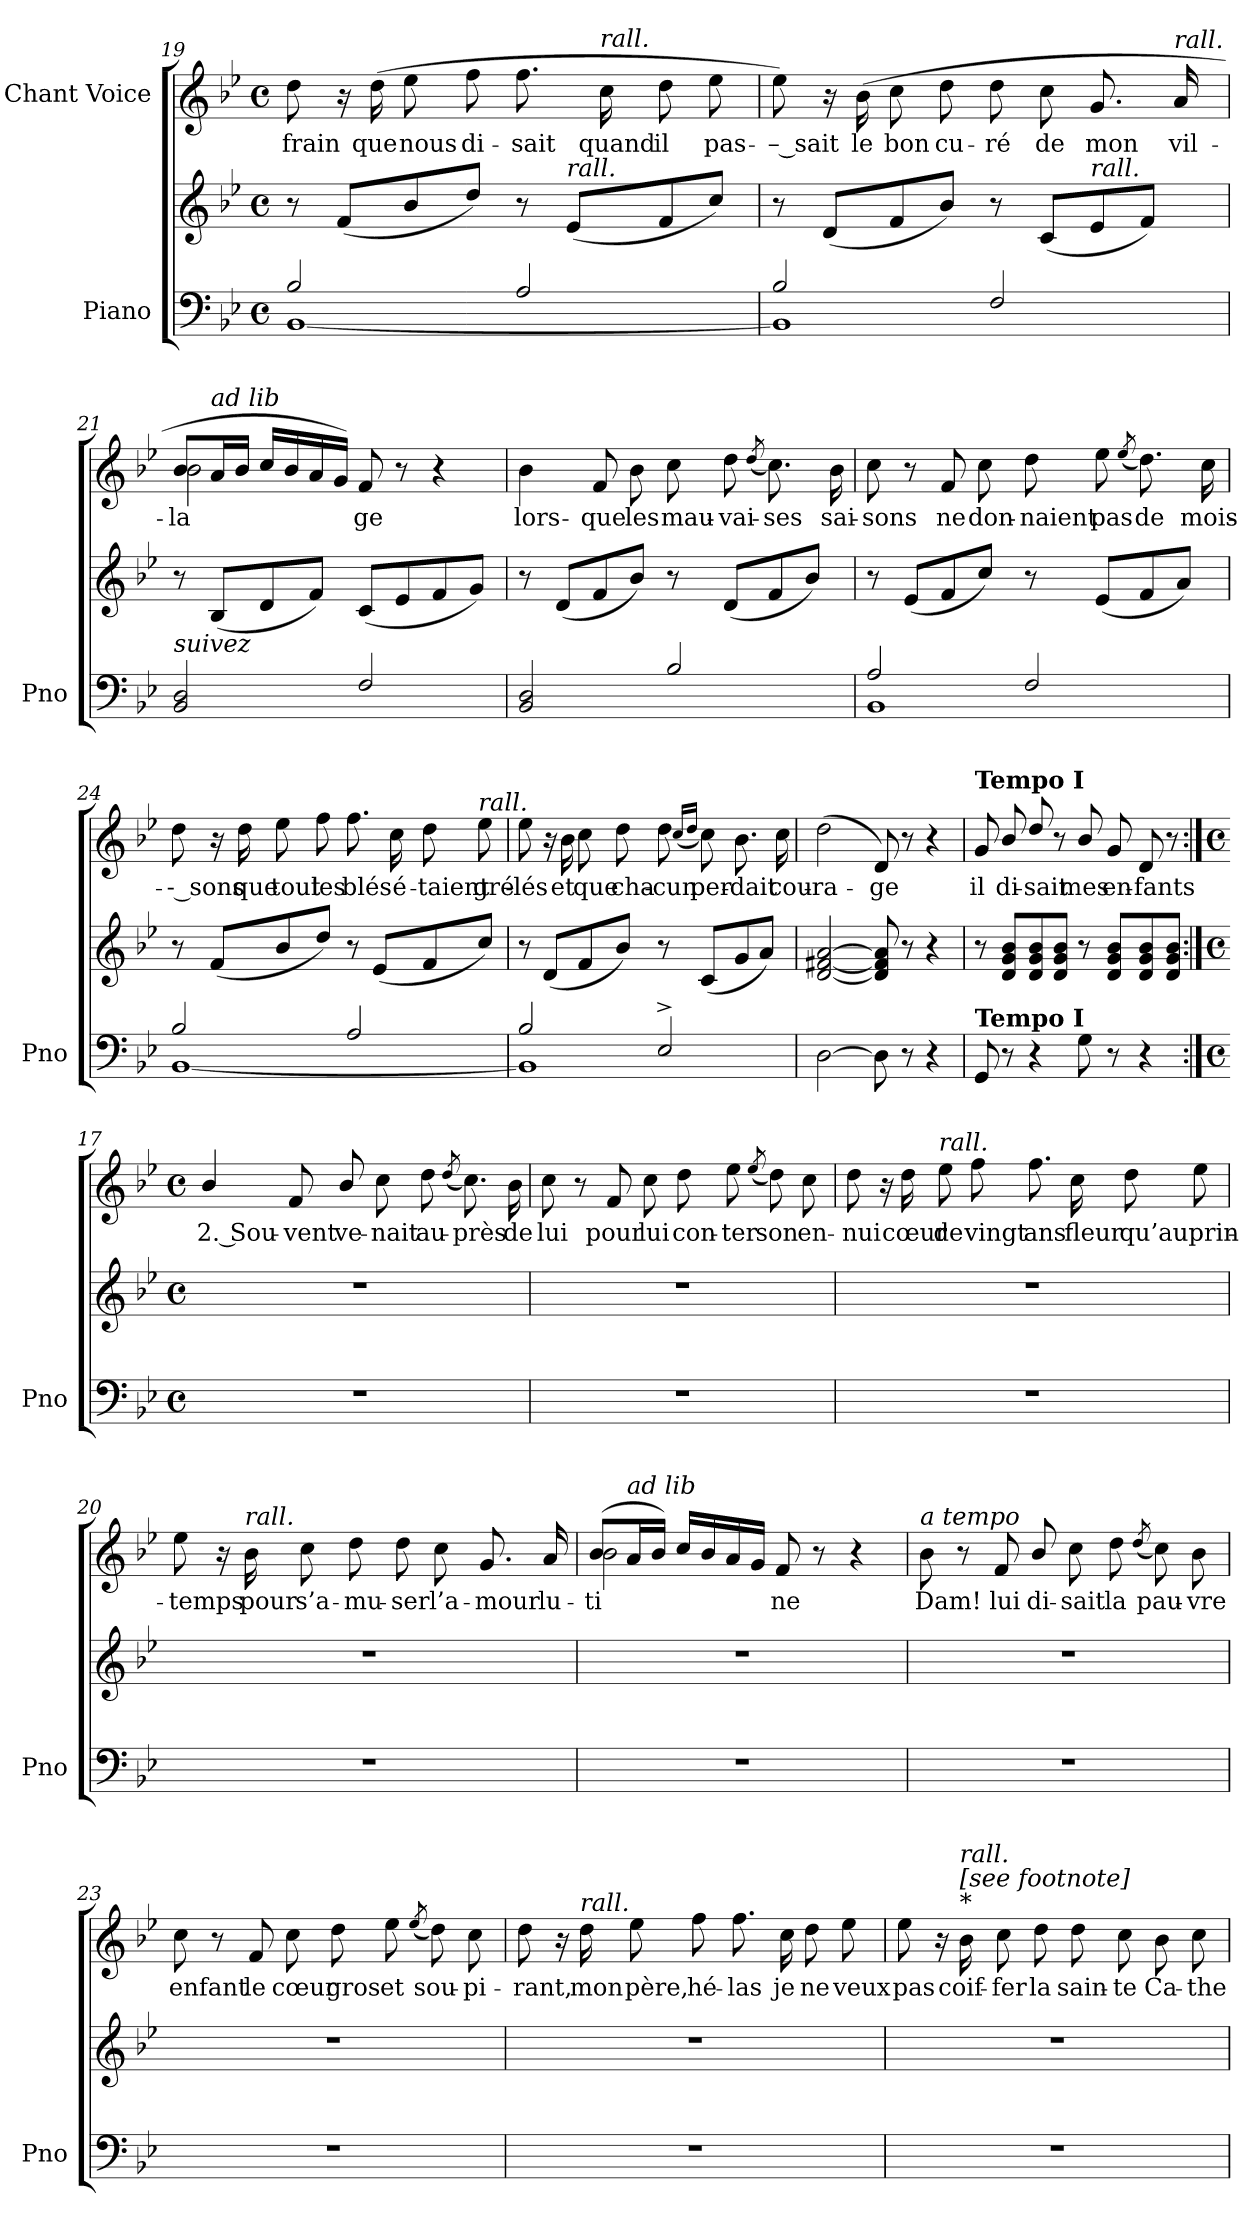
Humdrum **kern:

**kern	**kern	**kern	**text
*part2	*part2	*part1	*part1
*staff3	*staff2	*staff1	*staff1
*I"Piano	*	*I"Chant Voice	*
*I'Pno	*	*	*
*clefF4	*clefG2	*clefG2	*
*k[b-e-]	*k[b-e-]	*k[b-e-]	*
*M4/4	*M4/4	*M4/4	*
*met(c)	*met(c)	*met(c)	*
=19	=19	=19	=19
*^	*	*	*
2B-/	[1BB-	8r	8dd\	-frain
.	.	(8f/L	16r	.
.	.	.	(16dd\	que
.	.	8b-/	8ee-\	nous
.	.	8dd/J)	8ff\	di-
2A/	.	8r	8.ff\	-sait
!	!	!LO:TX:i:t=rall.	!	!
.	.	(8e-/L	.	.
!	!	!	!LO:TX:i:t=rall.	!
.	.	.	16cc\	quand
.	.	8f/	8dd\	il
.	.	8cc/J)	8ee-\	pas-
=20	=20	=20	=20	=20
2B-/	1BB-]	8r	8ee-\)	-– sait
.	.	(8d/L	16r	.
.	.	.	(16b-\	le
.	.	8f/	8cc\	bon
.	.	8b-/J)	8dd\	cu-
2F/	.	8r	8dd\	-ré
.	.	(8c/L	8cc\	de
!	!	!LO:TX:i:t=rall.	!	!
.	.	8e-/	8.g/	mon
.	.	8f/J)	.	.
!	!	!	!LO:TX:i:t=rall.	!
.	.	.	16a/	vil-
*v	*v	*	*	*
=21	=21	=21	=21
*	*	*^	*
!LO:TX:i:t=suivez	!	!	!	!
2BB-/ 2D/	8r	8b-/L	2b-\	-la
!	!	!LO:TX:i:t=ad lib	!	!
.	(8B-/L	16a/L	.	.
.	.	16b-/JJ	.	.
.	8d/	16cc/LL	.	.
.	.	16b-/	.	.
.	8f/J)	16a/	.	.
.	.	16g/JJ)	.	.
2F/	(8c/L	8f/	2ryy	ge
.	8e-/	8r	.	.
.	8f/	4r	.	.
.	8g/J)	.	.	.
*	*	*v	*v	*
=22	=22	=22	=22
2BB-/ 2D/	8r	4b-\	lors-
.	(8d/L	.	.
.	8f/	8f/	-que
.	8b-/J)	8b-\	les
2B-/	8r	8cc\	mau-
.	(8d/L	8dd\	-vai-
.	.	(8qdd/	.
.	8f/	8.cc\)	-ses
.	8b-/J)	.	.
.	.	16b-\	sai-
=23	=23	=23	=23
*^	*	*	*
2A/	1BB-	8r	8cc\	-sons
.	.	(8e-/L	8r	.
.	.	8f/	8f/	ne
.	.	8cc/J)	8cc\	don-
2F/	.	8r	8dd\	-naient
.	.	(8e-/L	8ee-\	pas
.	.	.	(8qee-/	.
.	.	8f/	8.dd\)	de
.	.	8a/J)	.	.
.	.	.	16cc\	mois-
=24	=24	=24	=24	=24
2B-/	[1BB-	8r	8dd\	-- sons
.	.	(8f/L	16r	.
.	.	.	16dd\	que
.	.	8b-/	8ee-\	tout
.	.	8dd/J)	8ff\	les
2A/	.	8r	8.ff\	blés
.	.	(8e-/L	.	.
.	.	.	16cc\	é-
.	.	8f/	8dd\	-taient
!	!	!	!LO:TX:i:t=rall.	!
.	.	8cc/J)	8ee-\	gré-
=25	=25	=25	=25	=25
2B-/	1BB-]	8r	8ee-\	-lés
.	.	(8d/L	16r	.
.	.	.	16b-\	et
.	.	8f/	8cc\	que
.	.	8b-/J)	8dd\	cha-
2E-^/	.	8r	8dd\	-cun
.	.	.	(16qcc/LL	.
.	.	.	16qdd/JJ	.
.	.	(8c/L	8cc\)	per-
.	.	8g/	8.b-\	-dait
.	.	8a/J)	.	.
.	.	.	16cc\	cou-
*v	*v	*	*	*
=26	=26	=26	=26
[2D\	[2d/ [2f#X/ [2a/	(2dd\	-ra-
8D\]	8d/] 8f#/] 8a/]	8d/)	-ge
8r	8r	8r	.
4r	4r	4r	.
=27	=27	=27	=27
!	!	!LO:TX:a:B:t=Tempo I	!
!LO:TX:a:B:t=Tempo I	!	!	!
8GG/	8r	8g/	il
8r	8d/ 8g/ 8b-/L	8b-/	di-
4r	8d/ 8g/ 8b-/	8dd/	-sait
.	8d/ 8g/ 8b-/J	8r	.
8G\	8r	8b-/	mes
8r	8d/ 8g/ 8b-/L	8g/	en-
4r	8d/ 8g/ 8b-/	8d/	-fants
.	8d/ 8g/ 8b-/J	8r	.
=17:|!	=17:|!	=17:|!	=17:|!
*M4/4	*M4/4	*M4/4	*
*met(c)	*met(c)	*met(c)	*
1r	1r	4b-/	2. Sou-
.	.	8f/	-vent
.	.	8b-/	ve-
.	.	8cc\	-nait
.	.	8dd\	au-
.	.	(8qdd/	.
.	.	8.cc\)	-près
.	.	16b-\	de
=18	=18	=18	=18
1r	1r	8cc\	lui
.	.	8r	.
.	.	8f/	pour
.	.	8cc\	lui
.	.	8dd\	con-
.	.	8ee-\	-ter
.	.	(8qee-/	.
.	.	8dd\)	son
.	.	8cc\	en-
=19	=19	=19	=19
1r	1r	8dd\	-nui
.	.	16r	.
.	.	16dd\	cœur
!	!	!LO:TX:i:t=rall.	!
.	.	8ee-\	de
.	.	8ff\	vingt
.	.	8.ff\	ans
.	.	16cc\	fleur
.	.	8dd\	qu’au
.	.	8ee-\	prin-
=20	=20	=20	=20
1r	1r	8ee-\	-temps
.	.	16r	.
!	!	!LO:TX:i:t=rall.	!
.	.	16b-\	pour
.	.	8cc\	s’a-
.	.	8dd\	-mu-
.	.	8dd\	-ser
.	.	8cc\	l’a-
.	.	8.g/	-mour
.	.	16a/	lu-
=21	=21	=21	=21
*	*	*^	*
1r	1r	(<8b-/L	2b-\	-ti
!	!	!LO:TX:i:t=ad lib	!	!
.	.	16a/L	.	.
.	.	16b-/JJ)	.	.
.	.	16cc/LL	.	.
.	.	16b-/	.	.
.	.	16a/	.	.
.	.	16g/JJ	.	.
.	.	8f/	2ryy	ne
.	.	8r	.	.
.	.	4r	.	.
*	*	*v	*v	*
=22	=22	=22	=22
!	!	!LO:TX:i:t=a tempo	!
1r	1r	8b-\	Dam!
.	.	8r	.
.	.	8f/	lui
.	.	8b-/	di-
.	.	8cc\	-sait
.	.	8dd\	la
.	.	(8qdd/	.
.	.	8cc\)	pau-
.	.	8b-\	-vre
=23	=23	=23	=23
1r	1r	8cc\	enfant
.	.	8r	.
.	.	8f/	le
.	.	8cc\	cœur
.	.	8dd\	gros
.	.	8ee-\	et
.	.	(8qee-/	.
.	.	8dd\)	sou-
.	.	8cc\	-pi-
=24	=24	=24	=24
1r	1r	8dd\	-rant,
.	.	16r	.
!	!	!LO:TX:i:t=rall.	!
.	.	16dd\	mon
.	.	8ee-\	père,
.	.	8ff\	hé-
.	.	8.ff\	-las
.	.	16cc\	je
.	.	8dd\	ne
.	.	8ee-\	veux
=25	=25	=25	=25
1r	1r	8ee-\	pas
.	.	16r	.
!	!	!LO:TX:a:t=*	!
!	!	!LO:TX:a:t=[see footnote]	!
!	!	!LO:TX:i:t=rall.	!
.	.	16b-\	coif-
.	.	8cc\	-fer
.	.	8dd\	la
.	.	8dd\	sain-
.	.	8cc\	-te
.	.	8b-\	Ca-
.	.	8cc\	-the-
=	=	=	=
*-	*-	*-	*-
